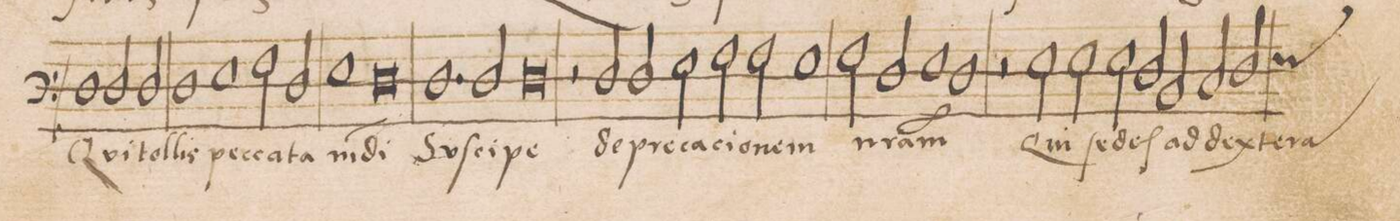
**kern	**text
*I"BASVS	*
*clefF3	*
*k[b-]	*
*met(c|)	*
*M2/1	*
1F	Qvi
=55-	=55-
2F/	tol-
2F/	-lis
1F	pec-
=56-	=56-
1G	-ca-
2A\	-ta
2F/	.
=57-	=57-
1G	mu(n)-
0F	-di
=58-	=58-
1.F	Suſ-
=59-	=59-
2F\	-ci-
0F	-pe
=60-	=60-
2r	.
2F/	de-
=61-	=61-
2F/	-pre-
2G\	-ca-
2A\	-ci-
2A\	-o-
=62-	=62-
1G	-nem
2A\	n(ost)-
2F/	.
=63-	=63-
1G	-ram
1F	.
=64-	=64-
2r	.
2G\	Qui
2G\	ſe-
2G\	-deſ
=65-	=65-
2F/	ad
2D/	dex-
2E/	-te-
*custos:G	*
2F/	-ra(m)
=66-	=66-
*-	*-
